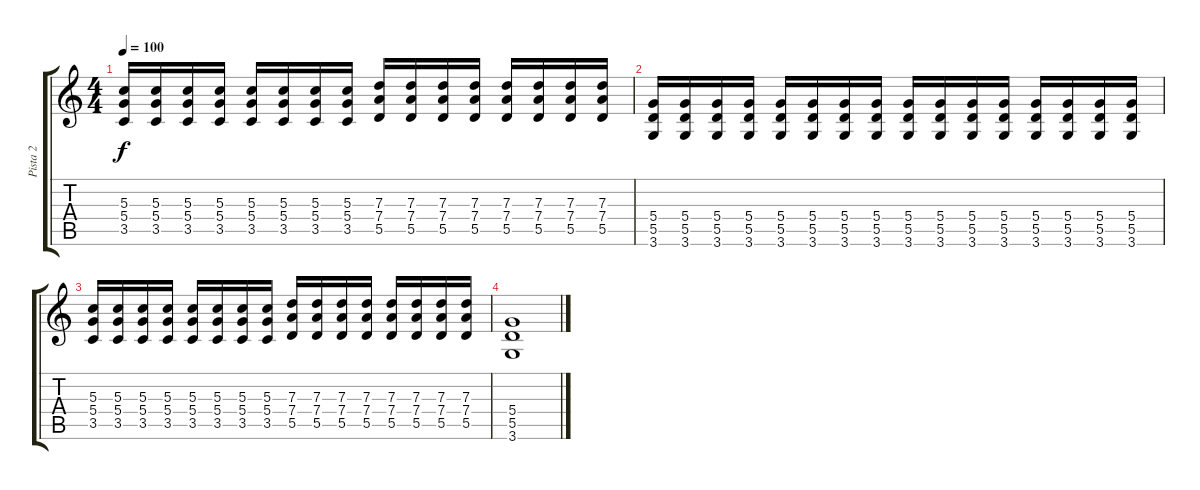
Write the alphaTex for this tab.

\track ("Pista 2" "Pista 2") {instrument distortionguitar}
\staff {score tabs}
\tuning (E4 B3 G3 D3 A2 E2) {hide}
\ts (4 4)
\tempo 100
\clef g2
\ks c
(5.3 5.4 3.5).16{dy f} (5.3 5.4 3.5).16 (5.3 5.4 3.5).16 (5.3 5.4 3.5).16 (5.3 5.4 3.5).16 (5.3 5.4 3.5).16 (5.3 5.4 3.5).16 (5.3 5.4 3.5).16 (7.3 7.4 5.5).16 (7.3 7.4 5.5).16 (7.3 7.4 5.5).16 (7.3 7.4 5.5).16 (7.3 7.4 5.5).16 (7.3 7.4 5.5).16 (7.3 7.4 5.5).16 (7.3 7.4 5.5).16 |
(5.4 5.5 3.6).16 (5.4 5.5 3.6).16 (5.4 5.5 3.6).16 (5.4 5.5 3.6).16 (5.4 5.5 3.6).16 (5.4 5.5 3.6).16 (5.4 5.5 3.6).16 (5.4 5.5 3.6).16 (5.4 5.5 3.6).16 (5.4 5.5 3.6).16 (5.4 5.5 3.6).16 (5.4 5.5 3.6).16 (5.4 5.5 3.6).16 (5.4 5.5 3.6).16 (5.4 5.5 3.6).16 (5.4 5.5 3.6).16 |
(5.3 5.4 3.5).16 (5.3 5.4 3.5).16 (5.3 5.4 3.5).16 (5.3 5.4 3.5).16 (5.3 5.4 3.5).16 (5.3 5.4 3.5).16 (5.3 5.4 3.5).16 (5.3 5.4 3.5).16 (7.3 7.4 5.5).16 (7.3 7.4 5.5).16 (7.3 7.4 5.5).16 (7.3 7.4 5.5).16 (7.3 7.4 5.5).16 (7.3 7.4 5.5).16 (7.3 7.4 5.5).16 (7.3 7.4 5.5).16 |
(5.4 5.5 3.6).1
